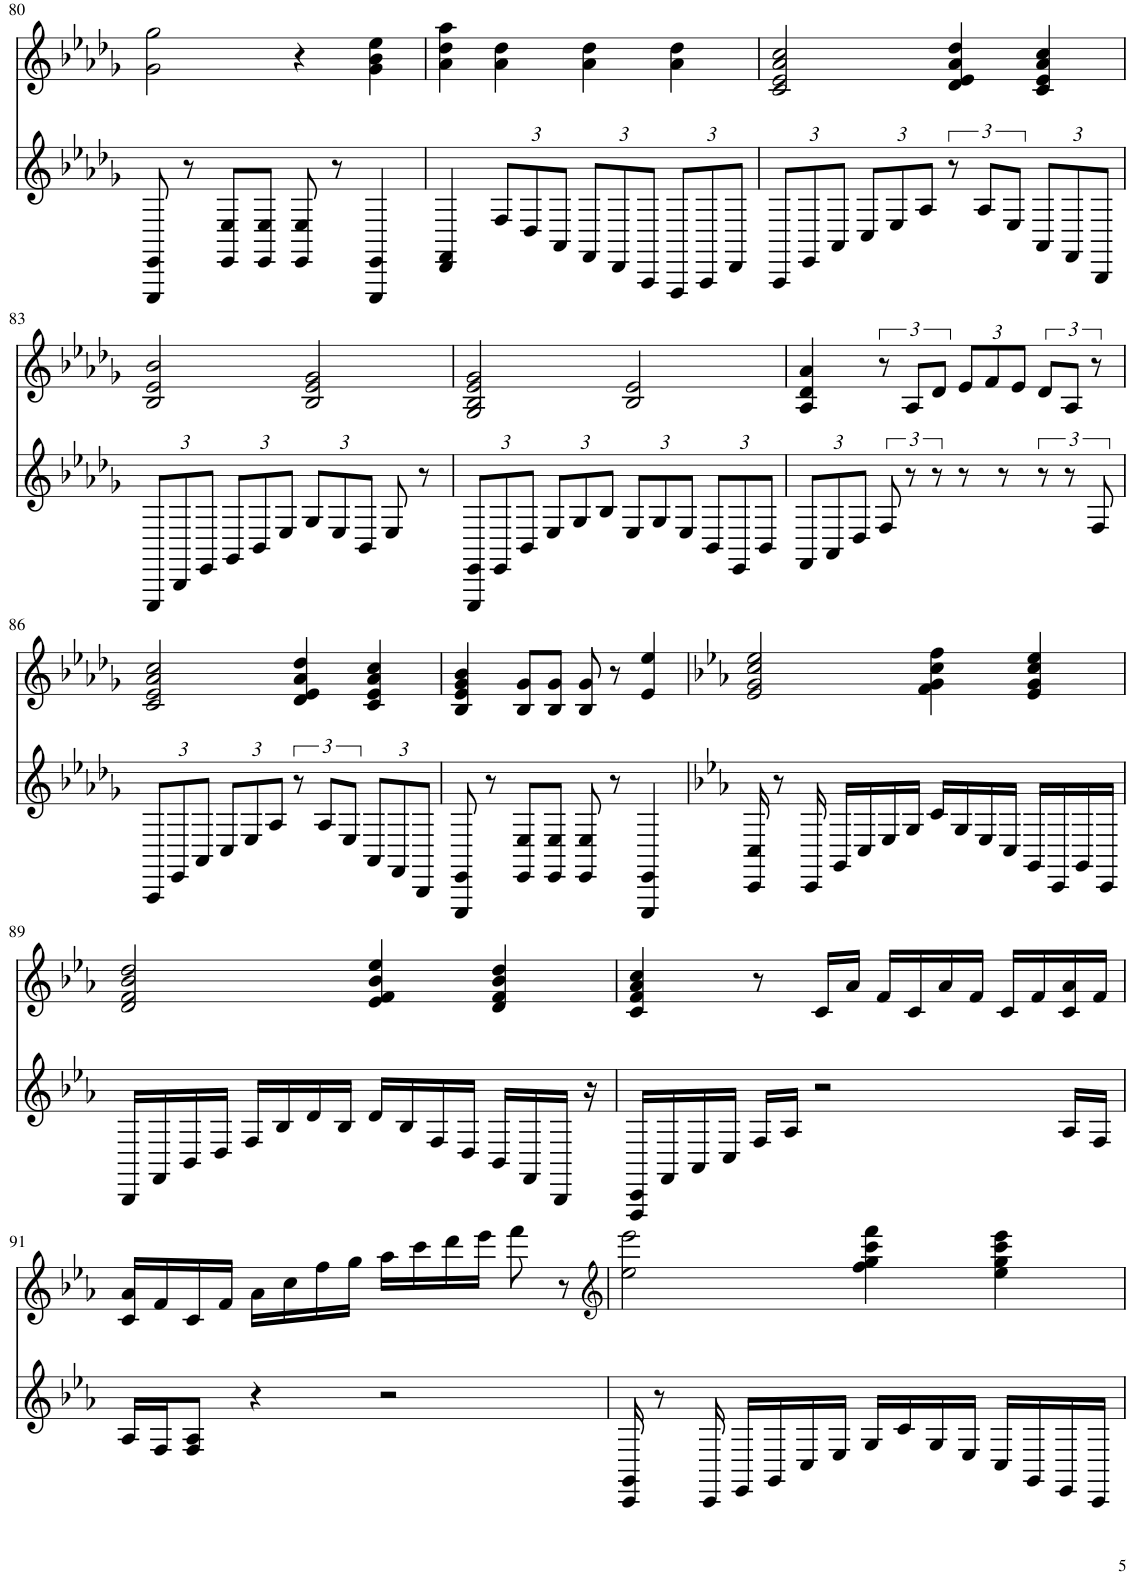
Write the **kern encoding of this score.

**kern	**kern
*part2	*part1
*staff2	*staff1
*I"Piano	*I"Piano
*I'Pno	*I'Pno
!!LO:PB:g=z
*clefG2	*clefG2
*k[b-e-a-d-g-]	*k[b-e-a-d-g-]
*M4/4	*M4/4
=80	=80
8EEE-/ 8EE-/	2g-\ 2gg-\
8r	.
8EE-/ 8E-/L	.
8EE-/ 8E-/J	.
8EE-/ 8E-/	4r
8r	.
4EEE-/ 4EE-/	4g-\ 4b-\ 4ee-\
=81	=81
4DD-/ 4FF/	4a-\ 4dd-\ 4aa-\
*Xbrackettup	*
12F/L	4a-\ 4dd-\
12D-/	.
12AA-/J	.
12FF/L	4a-\ 4dd-\
12DD-/	.
12AAA-/J	.
12FFF/L	4a-\ 4dd-\
12AAA-/	.
12DD-/J	.
=82	=82
12AAA-/L	2c/ 2e-/ 2a-/ 2cc/
12EE-/	.
12AA-/J	.
12C/L	.
12E-/	.
12A-/J	.
*brackettup	*
12r	4d-/ 4e-/ 4a-/ 4dd-/
12A-/L	.
12E-/J	.
*Xbrackettup	*
12AA-/L	4c/ 4e-/ 4a-/ 4cc/
12FF/	.
12BBB-/J	.
!!LO:LB:g=z
=83	=83
12EEE-/L	2B-/ 2e-/ 2b-/
12BBB-/	.
12EE-/J	.
12GG-/L	.
12BB-/	.
12E-/J	.
12G-/L	2B-/ 2e-/ 2g-/
12E-/	.
12BB-/J	.
8E-/	.
8r	.
=84	=84
12EEE-/ 12EE-/L	2G-/ 2B-/ 2e-/ 2g-/
12EE-/	.
12BB-/J	.
12E-/L	.
12G-/	.
12B-/J	.
12E-/L	2B-/ 2e-/
12G-/	.
12E-/J	.
12BB-/L	.
12EE-/	.
12BB-/J	.
=85	=85
12FF/L	4A-/ 4d-/ 4a-/
12AA-/	.
12D-/J	.
*brackettup	*
12F/	12r
12r	12A-/L
12r	12d-/J
*	*Xbrackettup
8r	12e-/L
.	12f/
8r	.
.	12e-/J
*	*brackettup
12r	12d-/L
12r	12A-/J
12F/	12r
!!LO:LB:g=z
=86	=86
*Xbrackettup	*
12AAA-/L	2c/ 2e-/ 2a-/ 2cc/
12EE-/	.
12AA-/J	.
12C/L	.
12E-/	.
12A-/J	.
*brackettup	*
12r	4d-/ 4e-/ 4a-/ 4dd-/
12A-/L	.
12E-/J	.
*Xbrackettup	*
12AA-/L	4c/ 4e-/ 4a-/ 4cc/
12FF/	.
12BBB-/J	.
=87	=87
8EEE-/ 8EE-/	4B-/ 4e-/ 4g-/ 4b-/
8r	.
8EE-/ 8E-/L	8B-/ 8g-/L
8EE-/ 8E-/J	8B-/ 8g-/J
8EE-/ 8E-/	8B-/ 8g-/
8r	8r
4EEE-/ 4EE-/	4e-/ 4ee-/
=88	=88
*k[b-e-a-]	*k[b-e-a-]
16CC/ 16C/	2e-/ 2g/ 2cc/ 2ee-/
8r	.
16CC/	.
16GG/LL	.
16C/	.
16E-/	.
16G/JJ	.
16c/LL	4f\ 4g\ 4cc\ 4ff\
16G/	.
16E-/	.
16C/JJ	.
16GG/LL	4e-/ 4g/ 4cc/ 4ee-/
16CC/	.
16GG/	.
16CC/JJ	.
!!LO:LB:g=z
=89	=89
16BBB-/LL	2d/ 2f/ 2b-/ 2dd/
16FF/	.
16BB-/	.
16D/JJ	.
16F/LL	.
16B-/	.
16d/	.
16B-/JJ	.
16d/LL	4e-/ 4f/ 4b-/ 4ee-/
16B-/	.
16F/	.
16D/JJ	.
16BB-/LL	4d/ 4f/ 4b-/ 4dd/
16FF/	.
16BBB-/JJ	.
16r	.
=90	=90
16FFF/ 16CC/LL	4c/ 4f/ 4a-/ 4cc/
16FF/	.
16AA-/	.
16C/JJ	.
16F/LL	8r
16A-/JJ	.
2r	16c/LL
.	16a-/JJ
.	16f/LL
.	16c/
.	16a-/
.	16f/JJ
.	16c/LL
.	16f/
16A-/LL	16c/ 16a-/
16F/JJ	16f/JJ
!!LO:LB:g=z
=91	=91
16A-/LL	16c/ 16a-/LL
16F/J	16f/
8F/ 8A-/J	16c/
.	16f/JJ
4r	16a-\LL
.	16cc\
.	16ff\
.	16gg\JJ
2r	16aa-\LL
.	16ccc\
.	16ddd\
.	16eee-\JJ
.	8fff\
.	8r
=92	=92
*	*clefG2
16CC/ 16GG/	2ee-\ 2eee-\
8r	.
16CC/	.
16EE-/LL	.
16GG/	.
16C/	.
16E-/JJ	.
16G/LL	4ff\ 4gg\ 4ccc\ 4fff\
16c/	.
16G/	.
16E-/JJ	.
16C/LL	4ee-\ 4gg\ 4ccc\ 4eee-\
16GG/	.
16EE-/	.
16CC/JJ	.
=	=
*-	*-
